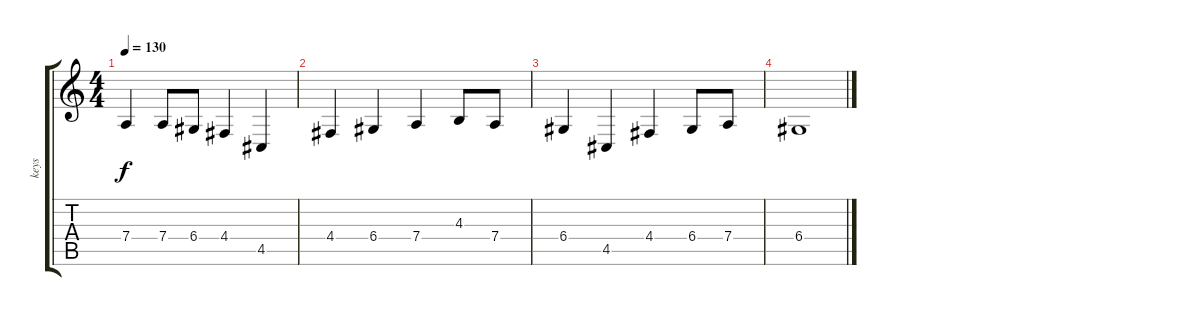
\track ("keys" "keys") {instrument choiraahs}
\staff {score tabs}
\tuning (E4 B3 G3 D3 A2 E2) {hide}
\ts (4 4)
\tempo 130
\clef g2
\ks c
7.4.4{dy f} 7.4.8 6.4.8 4.4.4 4.5.4 |
4.4.4 6.4.4 7.4.4 4.3.8 7.4.8 |
6.4.4 4.5.4 4.4.4 6.4.8 7.4.8 |
6.4.1
